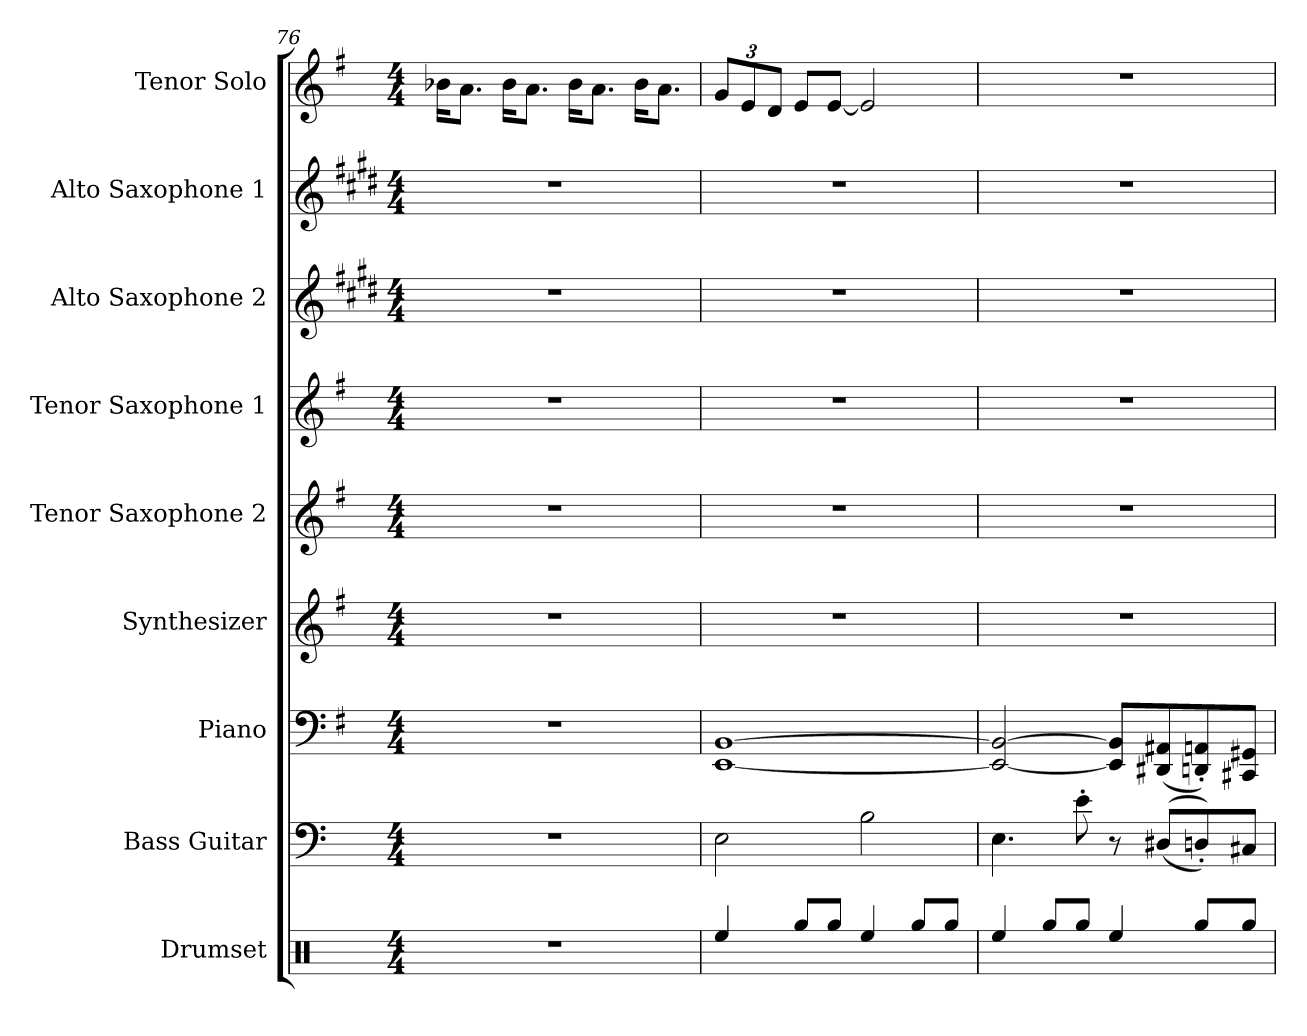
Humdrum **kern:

**kern	**kern	**kern	**kern	**kern	**kern	**kern	**kern	**kern
*part9	*part8	*part7	*part6	*part5	*part4	*part3	*part2	*part1
*staff9	*staff8	*staff7	*staff6	*staff5	*staff4	*staff3	*staff2	*staff1
*I"Drumset	*I"Bass Guitar	*I"Piano	*I"Synthesizer	*I"Tenor Saxophone 2	*I"Tenor Saxophone 1	*I"Alto Saxophone 2	*I"Alto Saxophone 1	*I"Tenor Solo
*I'Drs.	*I'B. Guit.	*I'Pno.	*I'Synth.	*I'T. Sax. 2	*I'T. Sax. 1	*I'A. Sax. 2	*I'A. Sax. 1	*I'Solo
*clefX	*clefF4	*clefF4	*clefG2	*clefG2	*clefG2	*clefG2	*clefG2	*clefG2
*	*ITrd7c12	*	*	*ITrd8c14	*ITrd8c14	*ITrd5c9	*ITrd5c9	*ITrd8c14
*k[]	*k[]	*k[f#]	*k[f#]	*k[f#]	*k[f#]	*k[f#]	*k[f#]	*k[f#]
*M4/4	*M4/4	*M4/4	*M4/4	*M4/4	*M4/4	*M4/4	*M4/4	*M4/4
=76	=76	=76	=76	=76	=76	=76	=76	=76
1r	1r	1r	1r	1r	1r	1r	1r	16B-X\KL
.	.	.	.	.	.	.	.	8.A\J
.	.	.	.	.	.	.	.	16B-\KL
.	.	.	.	.	.	.	.	8.A\J
.	.	.	.	.	.	.	.	16B-\KL
.	.	.	.	.	.	.	.	8.A\J
.	.	.	.	.	.	.	.	16B-\KL
.	.	.	.	.	.	.	.	8.A\J
=77	=77	=77	=77	=77	=77	=77	=77	=77
*	*	*	*	*	*	*	*	*Xbrackettup
4Ree/	2EE\	[1EE [1BB	1r	1r	1r	1r	1r	12G/L
.	.	.	.	.	.	.	.	12E/
.	.	.	.	.	.	.	.	12D/J
8Rgg/L	.	.	.	.	.	.	.	8E/L
8Rgg/J	.	.	.	.	.	.	.	[8E/J
4Ree/	2BB\	.	.	.	.	.	.	2E/]
8Rgg/L	.	.	.	.	.	.	.	.
8Rgg/J	.	.	.	.	.	.	.	.
=78	=78	=78	=78	=78	=78	=78	=78	=78
4Ree/	4.EE\	2EE/_ 2BB/_	1r	1r	1r	1r	1r	1r
8Rgg/L	.	.	.	.	.	.	.	.
8Rgg/J	8E'\	.	.	.	.	.	.	.
4Ree/	8r	8EE/] 8BB/]L	.	.	.	.	.	.
.	((8DD#X/L	(8DD#X/ 8AA#X/	.	.	.	.	.	.
8Rgg/L	8DDn'/))	8DDn/' 8AAn/')	.	.	.	.	.	.
8Rgg/J	8CC#X/J	8CC#X/ 8GG#X/J	.	.	.	.	.	.
=	=	=	=	=	=	=	=	=
*-	*-	*-	*-	*-	*-	*-	*-	*-
